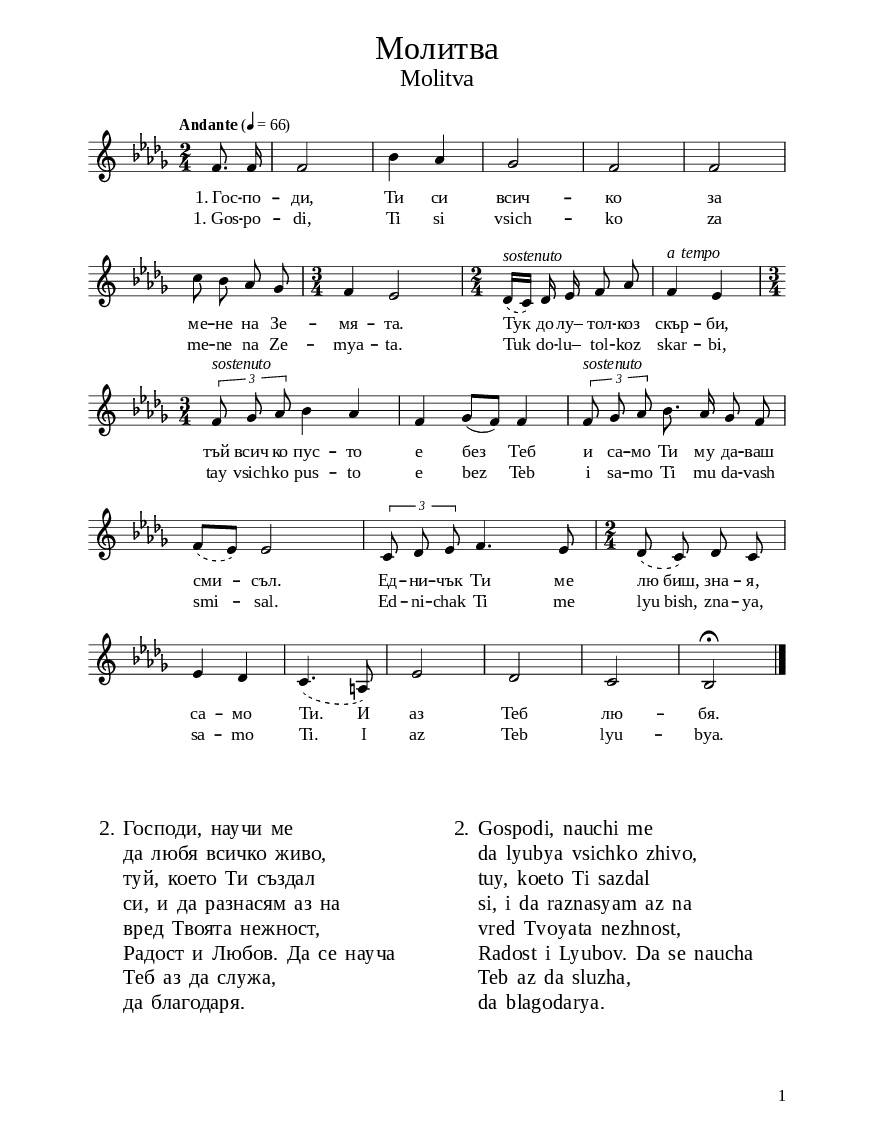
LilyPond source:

\version "2.24.0"

% include paper part and global functions
\include "include/globals.ily"

\bookpart {
  \label #'ref179
  \tocItem \markup "Молитва (Господи, Ти Си) – Molitva (Господи, Ти, Си) "
  \include "include/bookpart-paper.ily"
  \score {
    \include "include/score-layout.ily"

    \new Voice \absolute {
      \clef treble
      \key des \major
      \time 2/4
      \tempoFunc "Andante" 4 "66"
      \autoBeamOff
      \partial 4
      f'8.  f'16 | % 2
      f'2 | % 3
      bes'4  as'4 | % 4
      ges'2 | % 5
      f'2 | % 6
      f'2 \break | % 7
      c''8  bes'8  as'8  ges'8 | % 8
      \time 3/4  | % 8
      f'4  es'2 | % 9
      \time 2/4  | % 9

      \slurDashed  des'16^\markup { \italic {sostenuto} }  [(  
      c'16 )] \slurSolid 
      des'16  es'16
      f'8  as'8 |
      f'4 ^\markup{ \italic {a tempo} }  es'4 \break | % 11
      \time 3/4  | % 11
      \times 2/3  {
        f'8 ^\markup{ \italic {sostenuto} }  ges'8
        as'8
      }
      bes'4  as'4 | % 12
      f'4  ges'8 ( [  f'8 ) ]  f'4 | % 13
      \times 2/3  {
        f'8 ^\markup{ \italic {sostenuto} }  ges'8
        as'8
      }
      bes'8.  as'16  ges'8  f'8 \break | % 14
      \slurDashed  f'8 ( [ \slurSolid  es'8 ) ]  es'2
      | % 15

      \times 2/3  {
        c'8  des'8  es'8
      }
      f'4.  es'8 | % 16
      \time 2/4  | % 16
      \slurDashed  des'8 (  \slurSolid  c'8 )
      des'8  c'8 \break | % 17
      es'4  des'4 | % 18
      \slurDashed  c'4. ( \slurSolid  a8 ) | % 19
      es'2 |
      des'2 | % 21
      c'2 | % 22
      bes2 ^\fermata \bar "|."
    }

    \addlyrics {
      "1. Гос" -- по -- ди, Ти си всич -- ко
      за ме -- не на Зе -- мя -- та. Тук
      до -- лу– тол -- коз скър --
      би, тъй всич -- ко пус -- то е
      без  Теб и са -- мо Ти му да
      -- ваш сми -- съл. Ед -- ни -- чък
      Ти ме лю_биш, зна -- я, са -- мо
      "Ти.        И" аз Теб лю -- бя.}
      \addlyrics {
        "1. Gos" -- po -- di, Ti si vsich -- ko
        za me -- ne na Ze -- mya -- ta. Tuk
        do -- lu– tol -- koz skar --
        bi, tay vsich -- ko pus -- to e
        bez  Teb i sa -- mo Ti mu da
        -- vash smi -- sal. Ed -- ni -- chak
        Ti me lyu_bish, zna -- ya, sa -- mo
        "Ti.          I" az Teb lyu -- bya.}

        \header {
          title = \titleFunc "Молитва" "Molitva"
        }

        \midi{}

      } % score
      \markup \empty-two
      \markup \fontsize #bgCoupletFontSize {
        \hspace #1
        \override #`(baseline-skip . ,bgCoupletBaselineSkip)
        \column {
          \line {   2. Господи, научи ме}
          \line {   "   " да любя всичко живо,}
          \line {   "   " туй, което Ти създал}
          \line {   "   " си, и да разнасям аз на}
          \line {   "   "  вред Твоята нежност,}
          \line {   "   " Радост и Любов. Да се науча}
          \line {   "   "  Теб  аз да служа,}
          \line {   "   " да  благодаря.}
        }

        \hspace #5
        \override #`(baseline-skip . ,bgCoupletBaselineSkip)
        \column {
          \line {   2. Gospodi, nauchi me}
          \line {   "   "da lyubya vsichko zhivo,}
          \line {   "   "tuy, koeto Ti sazdal}
          \line {   "   "si, i da raznasyam az na}
          \line {   "   " vred Tvoyata nezhnost,}
          \line {   "   "Radost i Lyubov. Da se naucha}
          \line {   "   " Teb  az da sluzha,}
          \line {   "   "da  blagodarya.}
        } %column
      } % markup

      \pageBreak
      % include foreign translation(s) of the song
      \version "2.24.0"

\markup \fill-line { \fontsize #deTitleFontSize "Gebet" }
\markup \null
\markup \null
\markup \fontsize #deCoupletFontSize {
  \hspace #16
  \override #`(baseline-skip . ,deCoupletBaselineSkip)

  \column {
    \line { 1. Herr, du bist alles für mich,}

    \line { "   "hier unten – so viel Trauer,}

    \line { "   "alles ist so öde ohne Dich}

    \line { "   "und nur Du verleihst ihm Bedeutung.}

    \line { "   "Einzig Du liebst mich,}

    \line { "   "ich weiß, nur Du.}

    \line { "   "Ich liebe dich. }

    \line { " " }

    \line { 2. Herr, lehre mich,}

    \line { "   "alles Lebendige zu lieben,}

    \line { "   "das, was du geschaffen hast,}

    \line { "   "und dass ich überall deine Zartheit,}

    \line { "   "Freude und Liebe verbreite.}

    \line { "   "Möge ich lernen, }

    \line { "   "Dir zu dienen,}

    \line { "   "zu danken. }

  }
}

    } % bookpart

    % Più mosso
    %
